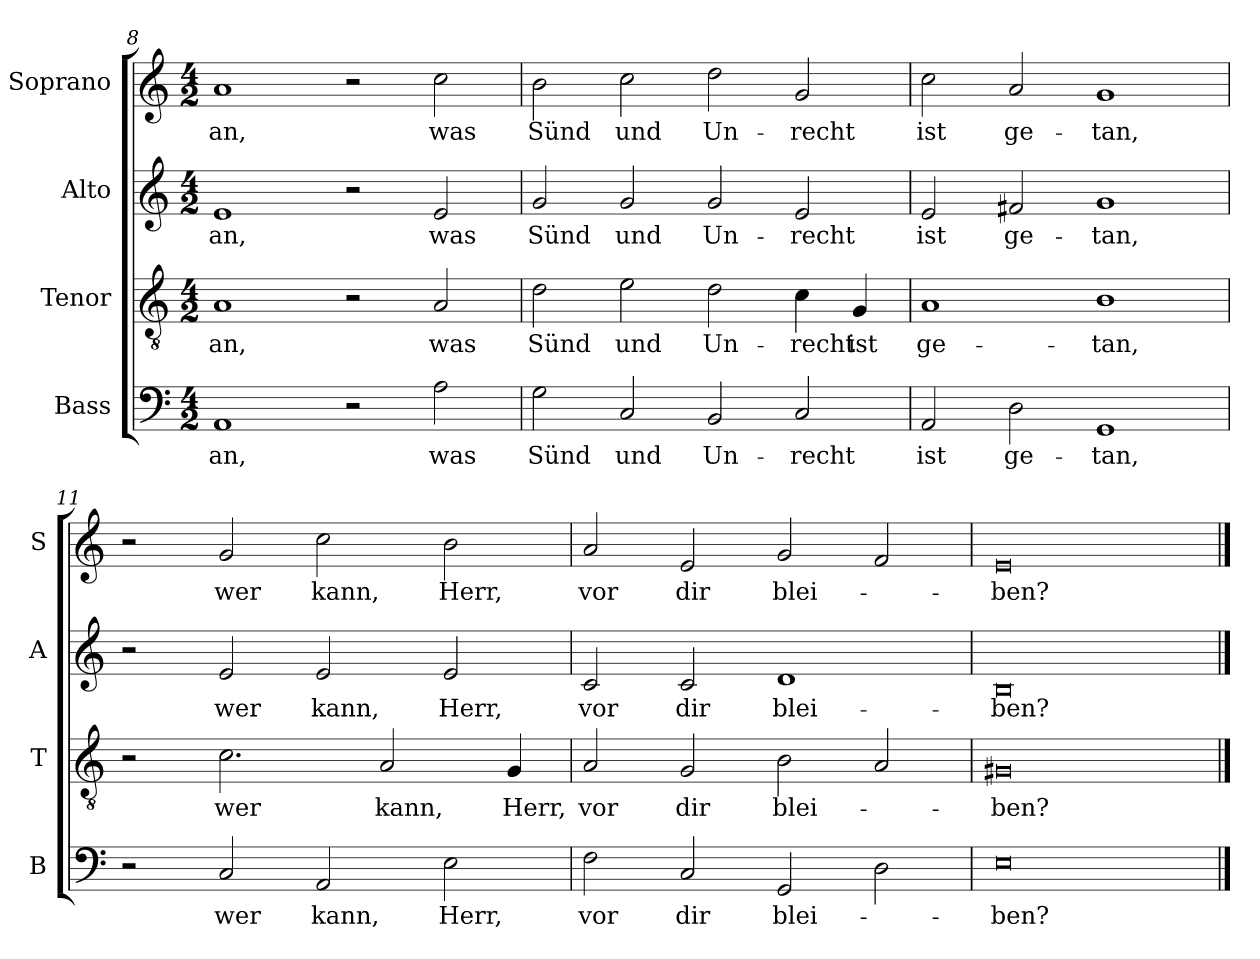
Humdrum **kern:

**kern	**text	**kern	**text	**kern	**text	**kern	**text
*part4	*part4	*part3	*part3	*part2	*part2	*part1	*part1
*staff4	*staff4	*staff3	*staff3	*staff2	*staff2	*staff1	*staff1
*I"Bass	*	*I"Tenor	*	*I"Alto	*	*I"Soprano	*
*I'B	*	*I'T	*	*I'A	*	*I'S	*
*clefF4	*	*clefGv2	*	*clefG2	*	*clefG2	*
*k[]	*	*k[]	*	*k[]	*	*k[]	*
*C:	*	*C:	*	*C:	*	*C:	*
*M4/2	*	*M4/2	*	*M4/2	*	*M4/2	*
=8	=8	=8	=8	=8	=8	=8	=8
!	!LO:LY:b	!	!LO:LY:b	!	!LO:LY:b	!	!LO:LY:b
1AA	an,	1A	an,	1e	an,	1a	an,
2r	.	2r	.	2r	.	2r	.
!	!LO:LY:b	!	!LO:LY:b	!	!LO:LY:b	!	!LO:LY:b
2A\	was	2A/	was	2e/	was	2cc\	was
!!LO:LB:g=z
=9	=9	=9	=9	=9	=9	=9	=9
!	!LO:LY:b	!	!LO:LY:b	!	!LO:LY:b	!	!LO:LY:b
2G\	Sünd	2d\	Sünd	2g/	Sünd	2b\	Sünd
!	!LO:LY:b	!	!LO:LY:b	!	!LO:LY:b	!	!LO:LY:b
2C/	und	2e\	und	2g/	und	2cc\	und
!	!LO:LY:b	!	!LO:LY:b	!	!LO:LY:b	!	!LO:LY:b
2BB/	Un-	2d\	Un-	2g/	Un-	2dd\	Un-
!	!LO:LY:b	!	!LO:LY:b	!	!LO:LY:b	!	!LO:LY:b
2C/	-recht	4c\	-recht	2e/	-recht	2g/	-recht
!	!	!	!LO:LY:b	!	!	!	!
.	.	4G/	ist	.	.	.	.
=10	=10	=10	=10	=10	=10	=10	=10
!	!LO:LY:b	!	!LO:LY:b	!	!LO:LY:b	!	!LO:LY:b
2AA/	ist	1A	ge-	2e/	ist	2cc\	ist
!	!LO:LY:b	!	!	!	!LO:LY:b	!	!LO:LY:b
2D\	ge-	.	.	2f#X/	ge-	2a/	ge-
!	!LO:LY:b	!	!LO:LY:b	!	!LO:LY:b	!	!LO:LY:b
1GG	-tan,	1B	-tan,	1g	-tan,	1g	-tan,
=11	=11	=11	=11	=11	=11	=11	=11
2r	.	2r	.	2r	.	2r	.
!	!LO:LY:b	!	!LO:LY:b	!	!LO:LY:b	!	!LO:LY:b
2C/	wer	2.c\	wer	2e/	wer	2g/	wer
!	!LO:LY:b	!	!	!	!LO:LY:b	!	!LO:LY:b
2AA/	kann,	.	.	2e/	kann,	2cc\	kann,
!	!	!	!LO:LY:b	!	!	!	!
.	.	2A/	kann,	.	.	.	.
!	!LO:LY:b	!	!	!	!LO:LY:b	!	!LO:LY:b
2E\	Herr,	.	.	2e/	Herr,	2b\	Herr,
!	!	!	!LO:LY:b	!	!	!	!
.	.	4G/	Herr,	.	.	.	.
=12	=12	=12	=12	=12	=12	=12	=12
!	!LO:LY:b	!	!LO:LY:b	!	!LO:LY:b	!	!LO:LY:b
2F\	vor	2A/	vor	2c/	vor	2a/	vor
!	!LO:LY:b	!	!LO:LY:b	!	!LO:LY:b	!	!LO:LY:b
2C/	dir	2G/	dir	2c/	dir	2e/	dir
!	!LO:LY:b	!	!LO:LY:b	!	!LO:LY:b	!	!LO:LY:b
2GG/	blei-	2B\	blei-	1d	blei-	2g/	blei-
2D\	.	2A/	.	.	.	2f/	.
=13	=13	=13	=13	=13	=13	=13	=13
!	!LO:LY:b	!	!LO:LY:b	!	!LO:LY:b	!	!LO:LY:b
0E	-ben?	0G#X	-ben?	0B	-ben?	0e	-ben?
==	==	==	==	==	==	==	==
*-	*-	*-	*-	*-	*-	*-	*-
